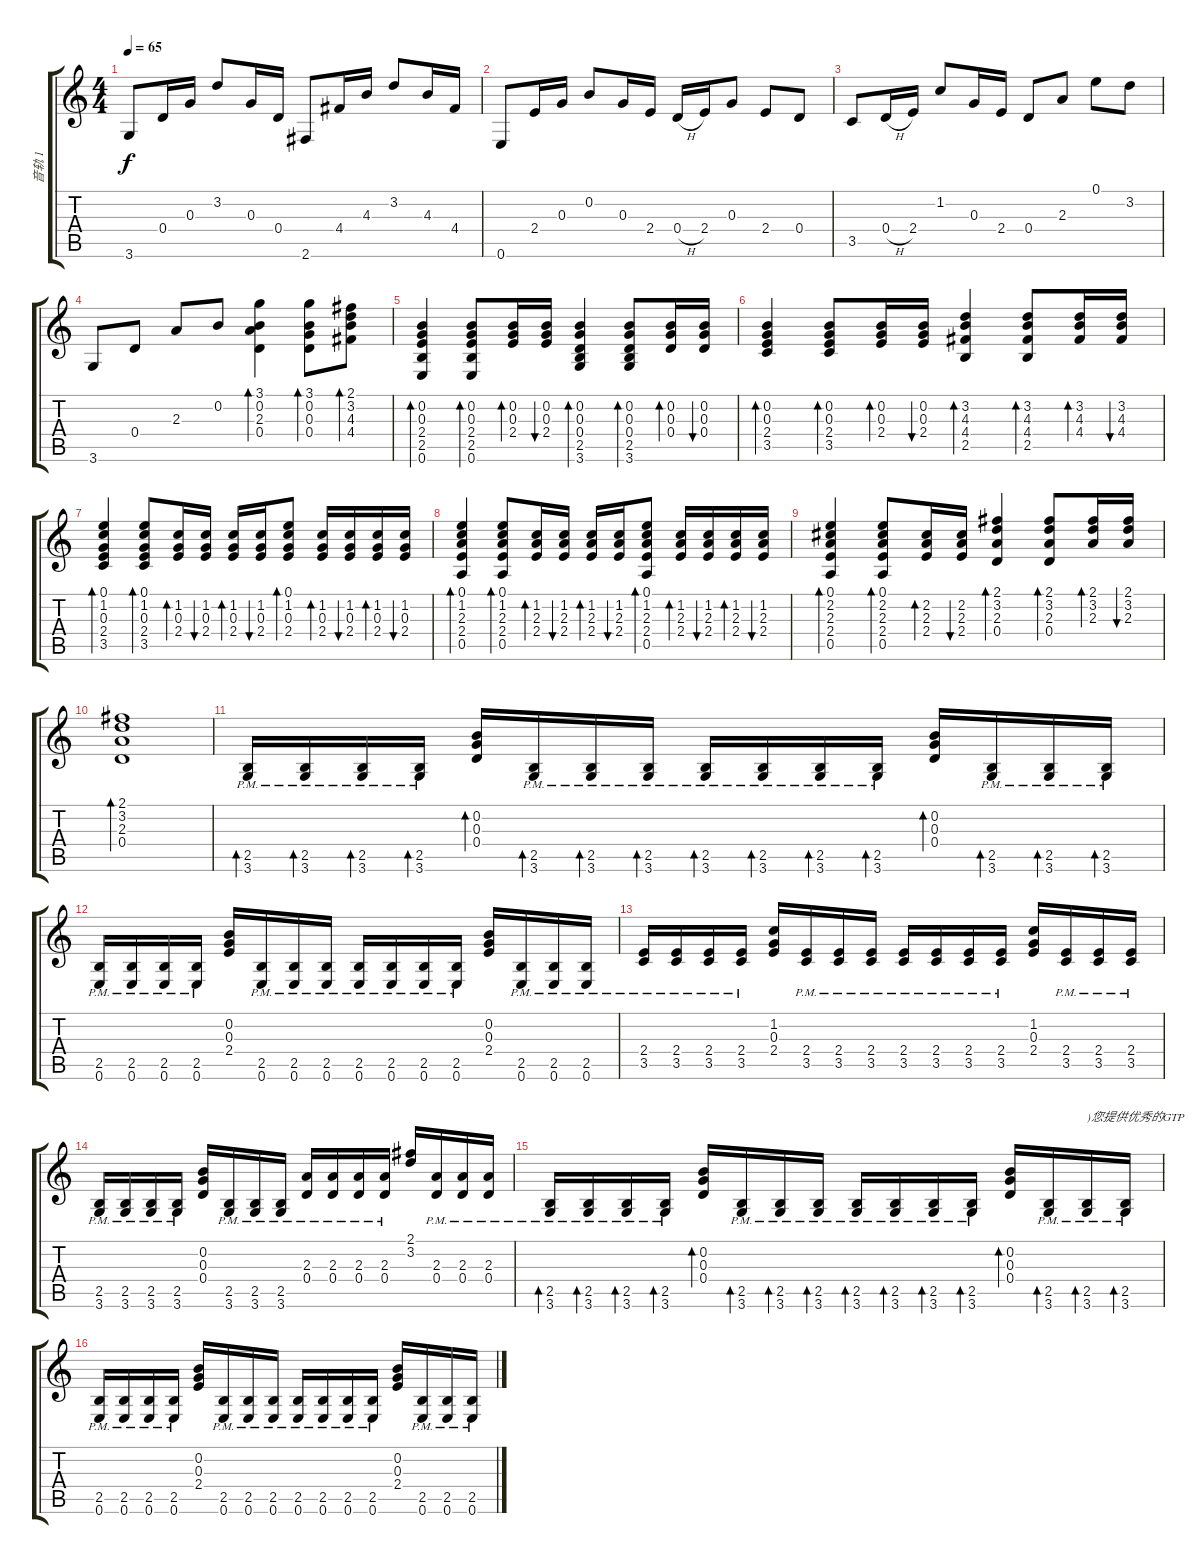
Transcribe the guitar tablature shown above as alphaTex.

\track ("音轨 1" "音轨 1") {instrument acousticguitarnylon}
\staff {score tabs}
\tuning (E4 B3 G3 D3 A2 E2) {hide}
\ts (4 4)
\tempo 65
\clef g2
\ks c
3.6.8{dy f} 0.4.16 0.3.16 3.2.8 0.3.16 0.4.16 2.6.8 4.4.16 4.3.16 3.2.8 4.3.16 4.4.16 |
0.6.8 2.4.16 0.3.16 0.2.8 0.3.16 2.4.16 0.4{h}.16 2.4.16 0.3.8 2.4.8 0.4.8 |
3.5.8 0.4{h}.16 2.4.16 1.2.8 0.3.16 2.4.16 0.4.8 2.3.8 0.1.8 3.2.8 |
3.6.8 0.4.8 2.3.8 0.2.8 (3.1 0.2 2.3 0.4).4{bd 60} (3.1 0.2 0.3 0.4).8{bd 60} (2.1 3.2 4.3 4.4).8{bd 60} |
(0.2 0.3 2.4 2.5 0.6).4{bd 30} (0.2 0.3 2.4 2.5 0.6).8{bd 30} (0.2 0.3 2.4).16{bd 30} (0.2 0.3 2.4).16{bu 30} (0.2 0.3 0.4 2.5 3.6).4{bd 30} (0.2 0.3 0.4 2.5 3.6).8{bd 30} (0.2 0.3 0.4).16{bd 30} (0.2 0.3 0.4).16{bu 30} |
(0.2 0.3 2.4 3.5).4{bd 30} (0.2 0.3 2.4 3.5).8{bd 30} (0.2 0.3 2.4).16{bd 30} (0.2 0.3 2.4).16{bu 30} (3.2 4.3 4.4 2.5).4{bd 30} (3.2 4.3 4.4 2.5).8{bd 30} (3.2 4.3 4.4).16{bd 30} (3.2 4.3 4.4).16{bu 30} |
(0.1 1.2 0.3 2.4 3.5).4{bd 30} (0.1 1.2 0.3 2.4 3.5).8{bd 30} (1.2 0.3 2.4).16{bd 30} (1.2 0.3 2.4).16{bu 30} (1.2 0.3 2.4).16{bd 30} (1.2 0.3 2.4).16{bu 30} (0.1 1.2 0.3 2.4).8{bd 30} (1.2 0.3 2.4).16{bd 30} (1.2 0.3 2.4).16{bu 30} (1.2 0.3 2.4).16{bd 30} (1.2 0.3 2.4).16{bu 30} |
(0.1 1.2 2.3 2.4 0.5).4{bd 30} (0.1 1.2 2.3 2.4 0.5).8{bd 30} (1.2 2.3 2.4).16{bd 30} (1.2 2.3 2.4).16{bu 30} (1.2 2.3 2.4).16{bd 30} (1.2 2.3 2.4).16{bu 30} (0.1 1.2 2.3 2.4 0.5).8{bd 30} (1.2 2.3 2.4).16{bd 30} (1.2 2.3 2.4).16{bu 30} (1.2 2.3 2.4).16{bd 30} (1.2 2.3 2.4).16{bu 30} |
(0.1 2.2 2.3 2.4 0.5).4{bd 30} (0.1 2.2 2.3 2.4 0.5).8{bd 30} (2.2 2.3 2.4).16{bd 30} (2.2 2.3 2.4).16{bu 30} (2.1 3.2 2.3 0.4).4{bd 30} (2.1 3.2 2.3 0.4).8{bd 30} (2.1 3.2 2.3).16{bd 30} (2.1 3.2 2.3).16{bu 30} |
(2.1 3.2 2.3 0.4).1{bd 120} |
(2.5{pm} 3.6{pm}).16{bd 30} (2.5{pm} 3.6{pm}).16{bd 30} (2.5{pm} 3.6{pm}).16{bd 30} (2.5{pm} 3.6{pm}).16{bd 30} (0.2 0.3 0.4).16{bd 30} (2.5{pm} 3.6{pm}).16{bd 30} (2.5{pm} 3.6{pm}).16{bd 30} (2.5{pm} 3.6).16{bd 30} (2.5{pm} 3.6{pm}).16{bd 30} (2.5 3.6{pm}).16{bd 30} (2.5{pm} 3.6{pm}).16{bd 30} (2.5{pm} 3.6{pm}).16{bd 30} (0.2 0.3 0.4).16{bd 30} (2.5{pm} 3.6{pm}).16{bd 30} (2.5{pm} 3.6{pm}).16{bd 30} (2.5{pm} 3.6{pm}).16{bd 30} |
(2.5{pm} 0.6).16 (2.5{pm} 0.6{pm}).16 (2.5{pm} 0.6{pm}).16 (2.5{pm} 0.6{pm}).16 (0.2 0.3 2.4).16 (2.5{pm} 0.6{pm}).16 (2.5{pm} 0.6{pm}).16 (2.5{pm} 0.6{pm}).16 (2.5{pm} 0.6{pm}).16 (2.5{pm} 0.6{pm}).16 (2.5{pm} 0.6{pm}).16 (2.5{pm} 0.6{pm}).16 (0.2 0.3 2.4).16 (2.5{pm} 0.6{pm}).16 (2.5{pm} 0.6{pm}).16 (2.5{pm} 0.6{pm}).16 |
(2.4{pm} 3.5{pm}).16 (2.4{pm} 3.5{pm}).16 (2.4{pm} 3.5{pm}).16 (2.4{pm} 3.5{pm}).16 (1.2 0.3 2.4).16 (2.4{pm} 3.5{pm}).16 (2.4{pm} 3.5{pm}).16 (2.4{pm} 3.5{pm}).16 (2.4{pm} 3.5{pm}).16 (2.4{pm} 3.5{pm}).16 (2.4{pm} 3.5{pm}).16 (2.4{pm} 3.5{pm}).16 (1.2 0.3 2.4).16 (2.4{pm} 3.5{pm}).16 (2.4{pm} 3.5{pm}).16 (2.4{pm} 3.5{pm}).16 |
(2.5{pm} 3.6{pm}).16 (2.5{pm} 3.6{pm}).16 (2.5{pm} 3.6{pm}).16 (2.5{pm} 3.6{pm}).16 (0.2 0.3 0.4).16 (2.5{pm} 3.6{pm}).16 (2.5{pm} 3.6{pm}).16 (2.5{pm} 3.6{pm}).16 (2.3{pm} 0.4{pm}).16 (2.3{pm} 0.4{pm}).16 (2.3{pm} 0.4{pm}).16 (2.3{pm} 0.4{pm}).16 (2.1 3.2).16 (2.3{pm} 0.4{pm}).16 (2.3{pm} 0.4{pm}).16 (2.3{pm} 0.4{pm}).16 |
(2.5{pm} 3.6{pm}).16{bd 30} (2.5{pm} 3.6{pm}).16{bd 30} (2.5{pm} 3.6{pm}).16{bd 30} (2.5{pm} 3.6{pm}).16{bd 30} (0.2 0.3 0.4).16{bd 30} (2.5{pm} 3.6{pm}).16{bd 30} (2.5{pm} 3.6{pm}).16{bd 30} (2.5{pm} 3.6).16{bd 30} (2.5{pm} 3.6{pm}).16{bd 30} (2.5 3.6{pm}).16{bd 30} (2.5{pm} 3.6{pm}).16{bd 30} (2.5{pm} 3.6{pm}).16{bd 30} (0.2 0.3 0.4).16{bd 30} (2.5{pm} 3.6{pm}).16{bd 30} (2.5{pm} 3.6{pm}).16{bd 30 txt ")您提供优秀的GTP"} (2.5{pm} 3.6{pm}).16{bd 30} |
(2.5{pm} 0.6).16 (2.5{pm} 0.6{pm}).16 (2.5{pm} 0.6{pm}).16 (2.5{pm} 0.6{pm}).16 (0.2 0.3 2.4).16 (2.5{pm} 0.6{pm}).16 (2.5{pm} 0.6{pm}).16 (2.5{pm} 0.6{pm}).16 (2.5{pm} 0.6{pm}).16 (2.5{pm} 0.6{pm}).16 (2.5{pm} 0.6{pm}).16 (2.5{pm} 0.6{pm}).16 (0.2 0.3 2.4).16 (2.5{pm} 0.6{pm}).16 (2.5{pm} 0.6{pm}).16 (2.5{pm} 0.6{pm}).16
